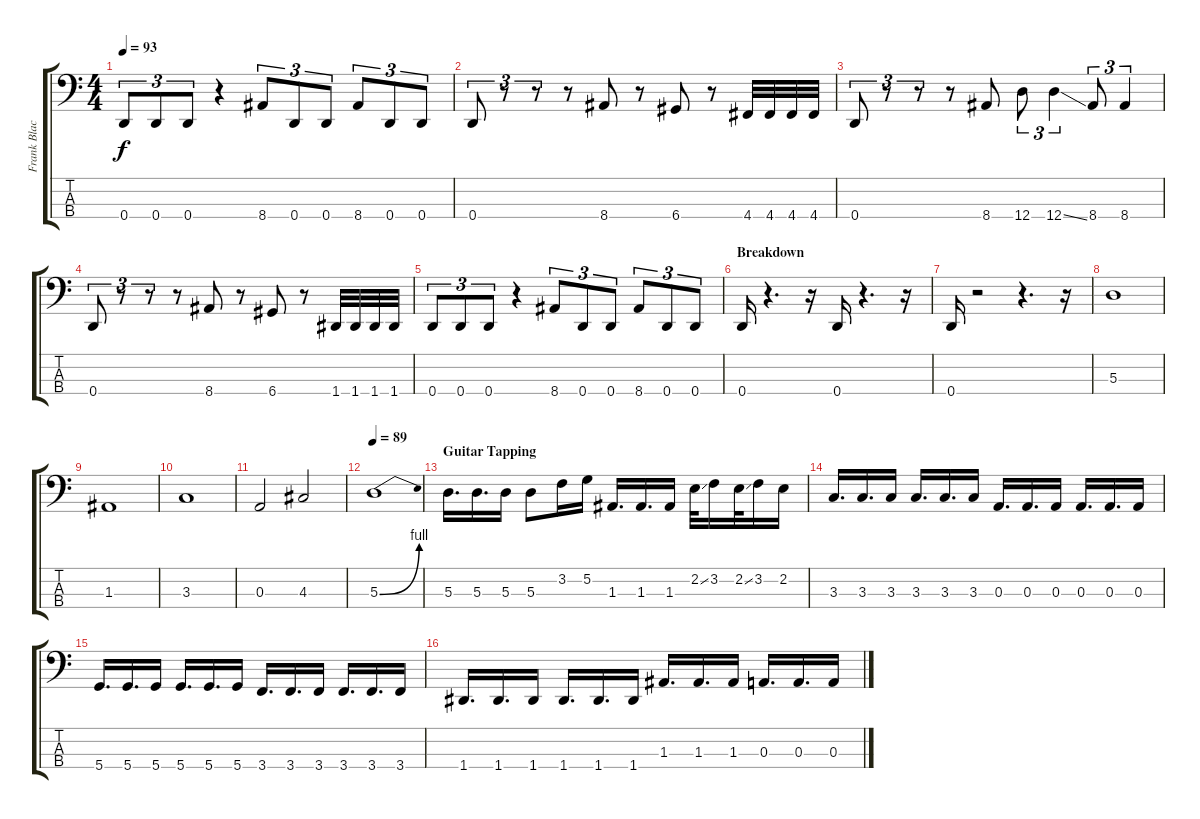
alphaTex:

\track ("Frank Black" "Frank Blac") {instrument electricbasspick}
\staff {score tabs}
\tuning (G2 D2 A1 D1) {hide}
\ts (4 4)
\tempo 93
\clef f4
\ks c
0.4.8{tu (3 2) dy f} 0.4.8{tu (3 2)} 0.4.8{tu (3 2)} r.4 8.4.8{tu (3 2)} 0.4.8{tu (3 2)} 0.4.8{tu (3 2)} 8.4.8{tu (3 2)} 0.4.8{tu (3 2)} 0.4.8{tu (3 2)} |
0.4.8{tu (3 2)} r.8{tu (3 2)} r.8{tu (3 2)} r.8 8.4.8 r.8 6.4.8 r.8 4.4.32 4.4.32 4.4.32 4.4.32 |
0.4.8{tu (3 2)} r.8{tu (3 2)} r.8{tu (3 2)} r.8 8.4.8 12.4.8{tu (3 2)} 12.4{ss}.4{tu (3 2)} 8.4.8{tu (3 2)} 8.4.4{tu (3 2)} |
0.4.8{tu (3 2)} r.8{tu (3 2)} r.8{tu (3 2)} r.8 8.4.8 r.8 6.4.8 r.8 1.4.32 1.4.32 1.4.32 1.4.32 |
0.4.8{tu (3 2)} 0.4.8{tu (3 2)} 0.4.8{tu (3 2)} r.4 8.4.8{tu (3 2)} 0.4.8{tu (3 2)} 0.4.8{tu (3 2)} 8.4.8{tu (3 2)} 0.4.8{tu (3 2)} 0.4.8{tu (3 2)} |
\section ("" "Breakdown")
0.4.16 r.4{d} r.16 0.4.16 r.4{d} r.16 |
0.4.16 r.2 r.4{d} r.16 |
5.3.1 |
1.3.1 |
3.3.1 |
0.3.2 4.3.2 |
\tempo 89
5.3{be (bend 0 0 60 4)}.1 |
\section ("" "Guitar Tapping")
5.3.16{d} 5.3.16{d} 5.3.16 5.3.8 3.2.16 5.2.16 1.3.16{d} 1.3.16{d} 1.3.16 2.2{ss}.32 3.2.16 2.2{ss}.32 3.2.16 2.2.16 |
3.3.16{d} 3.3.16{d} 3.3.16 3.3.16{d} 3.3.16{d} 3.3.16 0.3.16{d} 0.3.16{d} 0.3.16 0.3.16{d} 0.3.16{d} 0.3.16 |
5.4.16{d} 5.4.16{d} 5.4.16 5.4.16{d} 5.4.16{d} 5.4.16 3.4.16{d} 3.4.16{d} 3.4.16 3.4.16{d} 3.4.16{d} 3.4.16 |
1.4.16{d} 1.4.16{d} 1.4.16 1.4.16{d} 1.4.16{d} 1.4.16 1.3.16{d} 1.3.16{d} 1.3.16 0.3.16{d} 0.3.16{d} 0.3.16
